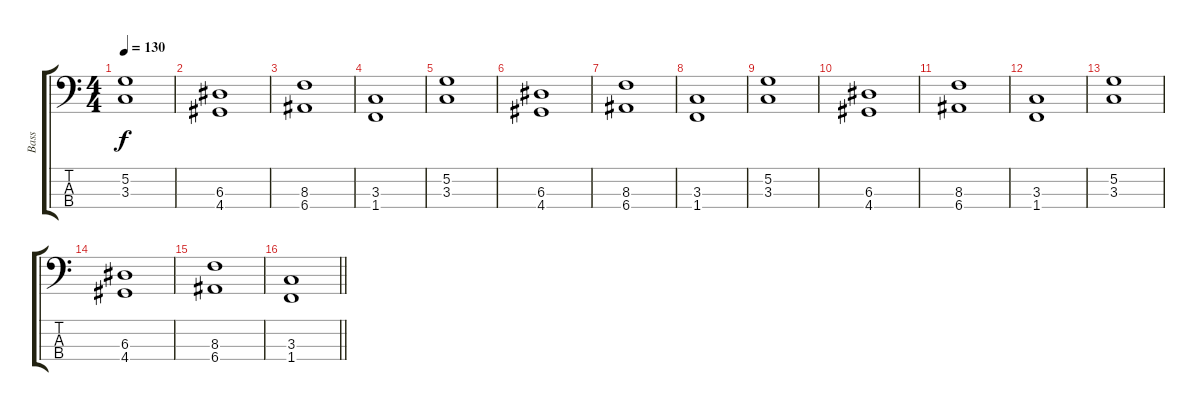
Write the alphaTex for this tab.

\track ("Bass" "Bass") {instrument electricbasspick}
\staff {score tabs}
\tuning (G2 D2 A1 E1) {hide}
\ts (4 4)
\tempo 130
\clef f4
\ks c
(5.2 3.3).1{dy f} |
(6.3 4.4).1 |
(8.3 6.4).1 |
(3.3 1.4).1 |
(5.2 3.3).1 |
(6.3 4.4).1 |
(8.3 6.4).1 |
(3.3 1.4).1 |
(5.2 3.3).1 |
(6.3 4.4).1 |
(8.3 6.4).1 |
(3.3 1.4).1 |
(5.2 3.3).1 |
(6.3 4.4).1 |
(8.3 6.4).1 |
\barLineRight lightlight
(3.3 1.4).1
